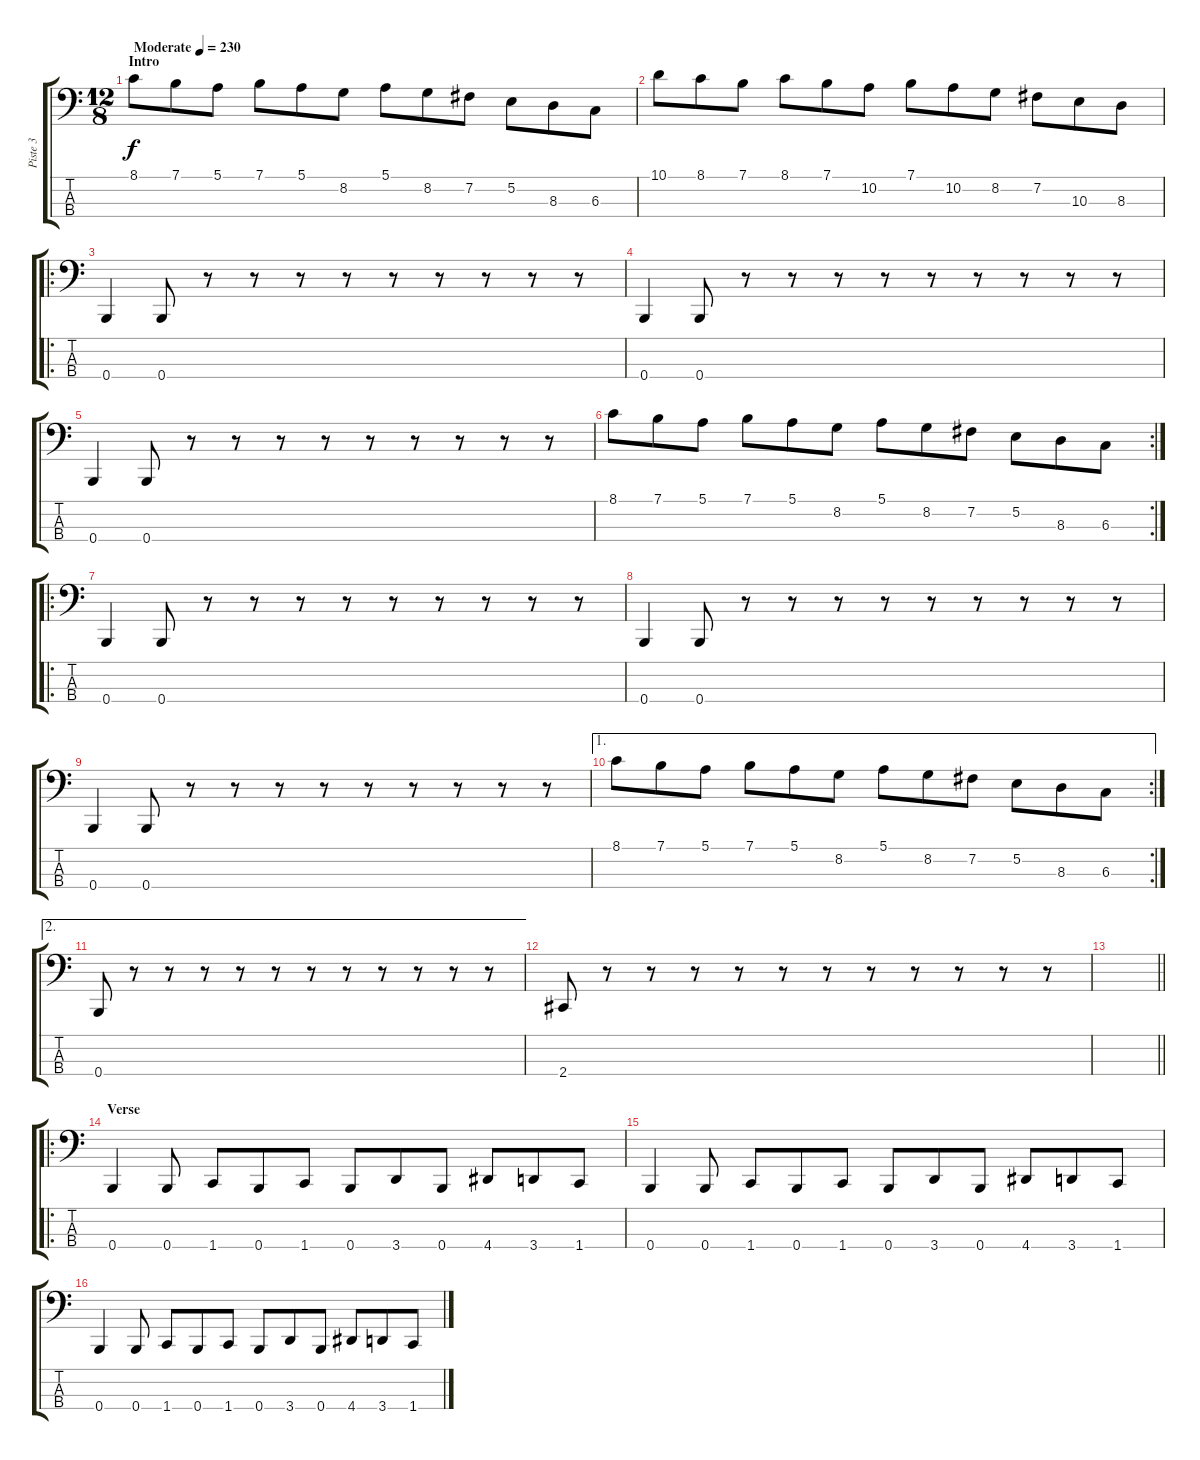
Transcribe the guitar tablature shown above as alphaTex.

\track ("Piste 3" "Piste 3") {instrument electricbasspick}
\staff {score tabs}
\tuning (E2 B1 Gb1 B0) {hide}
\ts (12 8)
\section ("" "Intro")
\tempo (230 "Moderate")
\clef f4
\ks c
8.1.8{dy f instrument electricbasspick} 7.1.8 5.1.8 7.1.8 5.1.8 8.2.8 5.1.8 8.2.8 7.2.8 5.2.8 8.3.8 6.3.8 |
10.1.8 8.1.8 7.1.8 8.1.8 7.1.8 10.2.8 7.1.8 10.2.8 8.2.8 7.2.8 10.3.8 8.3.8 |
\ro
0.4.4 0.4.8 r.8 r.8 r.8 r.8 r.8 r.8 r.8 r.8 r.8 |
0.4.4 0.4.8 r.8 r.8 r.8 r.8 r.8 r.8 r.8 r.8 r.8 |
0.4.4 0.4.8 r.8 r.8 r.8 r.8 r.8 r.8 r.8 r.8 r.8 |
\rc 2
8.1.8 7.1.8 5.1.8 7.1.8 5.1.8 8.2.8 5.1.8 8.2.8 7.2.8 5.2.8 8.3.8 6.3.8 |
\ro
0.4.4 0.4.8 r.8 r.8 r.8 r.8 r.8 r.8 r.8 r.8 r.8 |
0.4.4 0.4.8 r.8 r.8 r.8 r.8 r.8 r.8 r.8 r.8 r.8 |
0.4.4 0.4.8 r.8 r.8 r.8 r.8 r.8 r.8 r.8 r.8 r.8 |
\ae 1
\rc 2
8.1.8 7.1.8 5.1.8 7.1.8 5.1.8 8.2.8 5.1.8 8.2.8 7.2.8 5.2.8 8.3.8 6.3.8 |
\ae 2
0.4.8 r.8 r.8 r.8 r.8 r.8 r.8 r.8 r.8 r.8 r.8 r.8 |
2.4.8 r.8 r.8 r.8 r.8 r.8 r.8 r.8 r.8 r.8 r.8 r.8 |
\barLineRight lightlight
|
\ro
\section ("" "Verse")
0.4.4 0.4.8 1.4.8 0.4.8 1.4.8 0.4.8 3.4.8 0.4.8 4.4.8 3.4.8 1.4.8 |
0.4.4 0.4.8 1.4.8 0.4.8 1.4.8 0.4.8 3.4.8 0.4.8 4.4.8 3.4.8 1.4.8 |
0.4.4 0.4.8 1.4.8 0.4.8 1.4.8 0.4.8 3.4.8 0.4.8 4.4.8 3.4.8 1.4.8
